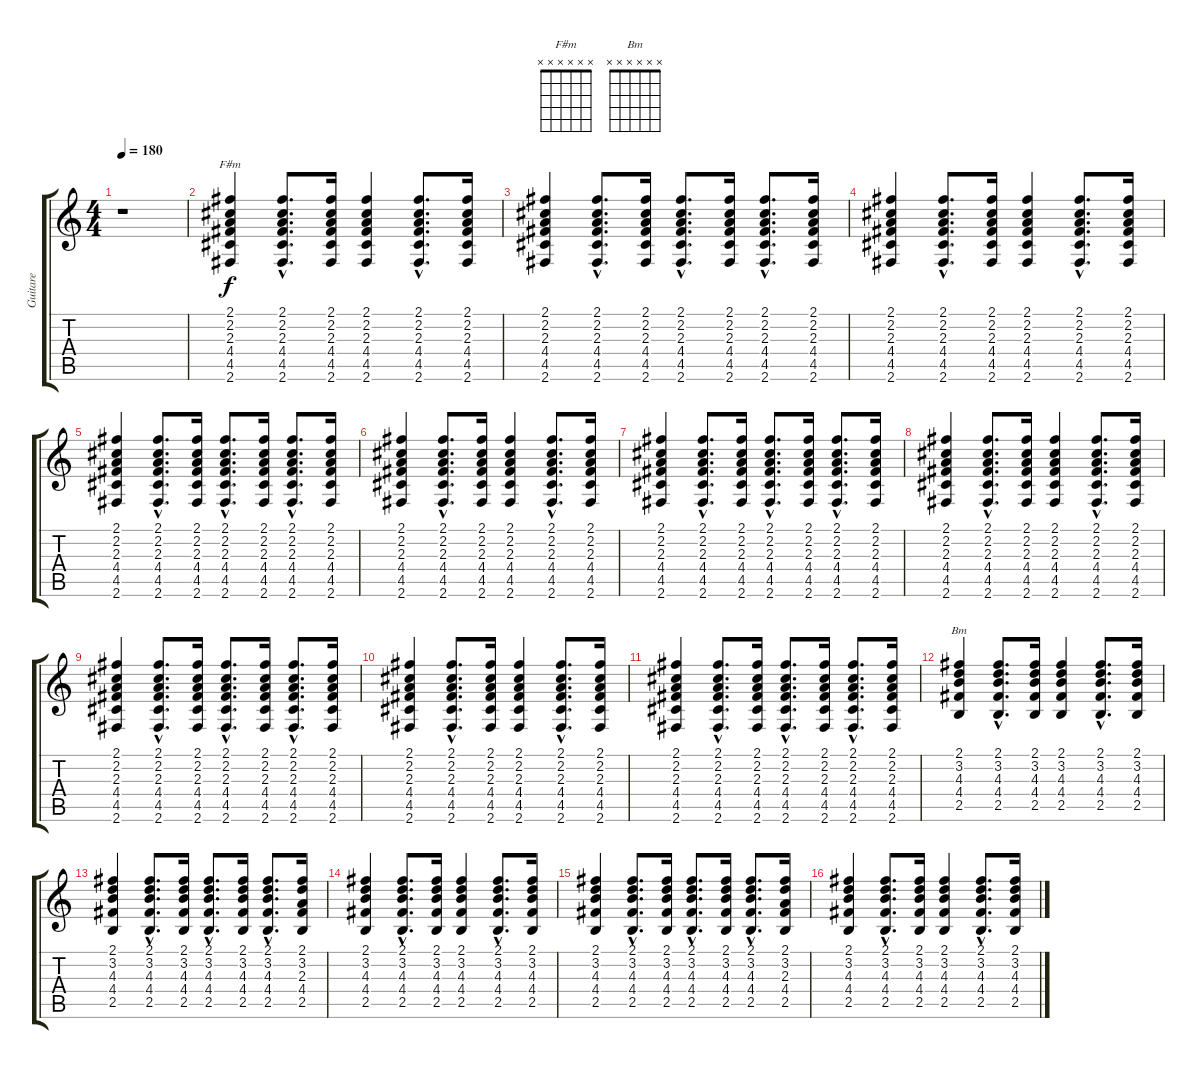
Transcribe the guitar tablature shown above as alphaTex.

\track ("Guitare" "Guitare") {instrument acousticguitarsteel}
\staff {score tabs}
\tuning (E4 B3 G3 D3 A2 E2) {hide}
\chord ("F#m" x x x x x x) {firstfret 0}
\chord ("Bm" x x x x x x) {firstfret 0}
\ts (4 4)
\tempo 180
\clef g2
\ks c
r.1{dy f instrument acousticguitarsteel} |
(2.1 2.2 2.3 4.4 4.5 2.6).4{ch "F#m"} (2.1{hac} 2.2{hac} 2.3{hac} 4.4{hac} 4.5{hac} 2.6{hac}).8{d} (2.1 2.2 2.3 4.4 4.5 2.6).16 (2.1 2.2 2.3 4.4 4.5 2.6).4 (2.1{hac} 2.2{hac} 2.3{hac} 4.4{hac} 4.5{hac} 2.6{hac}).8{d} (2.1 2.2 2.3 4.4 4.5 2.6).16 |
(2.1 2.2 2.3 4.4 4.5 2.6).4 (2.1{hac} 2.2{hac} 2.3{hac} 4.4{hac} 4.5{hac} 2.6{hac}).8{d} (2.1 2.2 2.3 4.4 4.5 2.6).16 (2.1{hac} 2.2{hac} 2.3{hac} 4.4{hac} 4.5{hac} 2.6{hac}).8{d} (2.1 2.2 2.3 4.4 4.5 2.6).16 (2.1{hac} 2.2{hac} 2.3{hac} 4.4{hac} 4.5{hac} 2.6{hac}).8{d} (2.1 2.2 2.3 4.4 4.5 2.6).16 |
(2.1 2.2 2.3 4.4 4.5 2.6).4 (2.1{hac} 2.2{hac} 2.3{hac} 4.4{hac} 4.5{hac} 2.6{hac}).8{d} (2.1 2.2 2.3 4.4 4.5 2.6).16 (2.1 2.2 2.3 4.4 4.5 2.6).4 (2.1{hac} 2.2{hac} 2.3{hac} 4.4{hac} 4.5{hac} 2.6{hac}).8{d} (2.1 2.2 2.3 4.4 4.5 2.6).16 |
(2.1 2.2 2.3 4.4 4.5 2.6).4 (2.1{hac} 2.2{hac} 2.3{hac} 4.4{hac} 4.5{hac} 2.6{hac}).8{d} (2.1 2.2 2.3 4.4 4.5 2.6).16 (2.1{hac} 2.2{hac} 2.3{hac} 4.4{hac} 4.5{hac} 2.6{hac}).8{d} (2.1 2.2 2.3 4.4 4.5 2.6).16 (2.1{hac} 2.2{hac} 2.3{hac} 4.4{hac} 4.5{hac} 2.6{hac}).8{d} (2.1 2.2 2.3 4.4 4.5 2.6).16 |
(2.1 2.2 2.3 4.4 4.5 2.6).4 (2.1{hac} 2.2{hac} 2.3{hac} 4.4{hac} 4.5{hac} 2.6{hac}).8{d} (2.1 2.2 2.3 4.4 4.5 2.6).16 (2.1 2.2 2.3 4.4 4.5 2.6).4 (2.1{hac} 2.2{hac} 2.3{hac} 4.4{hac} 4.5{hac} 2.6{hac}).8{d} (2.1 2.2 2.3 4.4 4.5 2.6).16 |
(2.1 2.2 2.3 4.4 4.5 2.6).4 (2.1{hac} 2.2{hac} 2.3{hac} 4.4{hac} 4.5{hac} 2.6{hac}).8{d} (2.1 2.2 2.3 4.4 4.5 2.6).16 (2.1{hac} 2.2{hac} 2.3{hac} 4.4{hac} 4.5{hac} 2.6{hac}).8{d} (2.1 2.2 2.3 4.4 4.5 2.6).16 (2.1{hac} 2.2{hac} 2.3{hac} 4.4{hac} 4.5{hac} 2.6{hac}).8{d} (2.1 2.2 2.3 4.4 4.5 2.6).16 |
(2.1 2.2 2.3 4.4 4.5 2.6).4 (2.1{hac} 2.2{hac} 2.3{hac} 4.4{hac} 4.5{hac} 2.6{hac}).8{d} (2.1 2.2 2.3 4.4 4.5 2.6).16 (2.1 2.2 2.3 4.4 4.5 2.6).4 (2.1{hac} 2.2{hac} 2.3{hac} 4.4{hac} 4.5{hac} 2.6{hac}).8{d} (2.1 2.2 2.3 4.4 4.5 2.6).16 |
(2.1 2.2 2.3 4.4 4.5 2.6).4 (2.1{hac} 2.2{hac} 2.3{hac} 4.4{hac} 4.5{hac} 2.6{hac}).8{d} (2.1 2.2 2.3 4.4 4.5 2.6).16 (2.1{hac} 2.2{hac} 2.3{hac} 4.4{hac} 4.5{hac} 2.6{hac}).8{d} (2.1 2.2 2.3 4.4 4.5 2.6).16 (2.1{hac} 2.2{hac} 2.3{hac} 4.4{hac} 4.5{hac} 2.6{hac}).8{d} (2.1 2.2 2.3 4.4 4.5 2.6).16 |
(2.1 2.2 2.3 4.4 4.5 2.6).4 (2.1{hac} 2.2{hac} 2.3{hac} 4.4{hac} 4.5{hac} 2.6{hac}).8{d} (2.1 2.2 2.3 4.4 4.5 2.6).16 (2.1 2.2 2.3 4.4 4.5 2.6).4 (2.1{hac} 2.2{hac} 2.3{hac} 4.4{hac} 4.5{hac} 2.6{hac}).8{d} (2.1 2.2 2.3 4.4 4.5 2.6).16 |
(2.1 2.2 2.3 4.4 4.5 2.6).4 (2.1{hac} 2.2{hac} 2.3{hac} 4.4{hac} 4.5{hac} 2.6{hac}).8{d} (2.1 2.2 2.3 4.4 4.5 2.6).16 (2.1{hac} 2.2{hac} 2.3{hac} 4.4{hac} 4.5{hac} 2.6{hac}).8{d} (2.1 2.2 2.3 4.4 4.5 2.6).16 (2.1{hac} 2.2{hac} 2.3{hac} 4.4{hac} 4.5{hac} 2.6{hac}).8{d} (2.1 2.2 2.3 4.4 4.5 2.6).16 |
(2.1 3.2 4.3 4.4 2.5).4{ch "Bm"} (2.1{hac} 3.2{hac} 4.3{hac} 4.4{hac} 2.5{hac}).8{d} (2.1 3.2 4.3 4.4 2.5).16 (2.1 3.2 4.3 4.4 2.5).4 (2.1{hac} 3.2{hac} 4.3{hac} 4.4{hac} 2.5{hac}).8{d} (2.1 3.2 4.3 4.4 2.5).16 |
(2.1 3.2 4.3 4.4 2.5).4 (2.1{hac} 3.2{hac} 4.3{hac} 4.4{hac} 2.5{hac}).8{d} (2.1 3.2 4.3 4.4 2.5).16 (2.1{hac} 3.2{hac} 4.3{hac} 4.4{hac} 2.5{hac}).8{d} (2.1 3.2 4.3 4.4 2.5).16 (2.1{hac} 3.2{hac} 4.3{hac} 4.4{hac} 2.5{hac}).8{d} (2.1 3.2 2.3 4.4 2.5).16 |
(2.1 3.2 4.3 4.4 2.5).4 (2.1{hac} 3.2{hac} 4.3{hac} 4.4{hac} 2.5{hac}).8{d} (2.1 3.2 4.3 4.4 2.5).16 (2.1 3.2 4.3 4.4 2.5).4 (2.1{hac} 3.2{hac} 4.3{hac} 4.4{hac} 2.5{hac}).8{d} (2.1 3.2 4.3 4.4 2.5).16 |
(2.1 3.2 4.3 4.4 2.5).4 (2.1{hac} 3.2{hac} 4.3{hac} 4.4{hac} 2.5{hac}).8{d} (2.1 3.2 4.3 4.4 2.5).16 (2.1{hac} 3.2{hac} 4.3{hac} 4.4{hac} 2.5{hac}).8{d} (2.1 3.2 4.3 4.4 2.5).16 (2.1{hac} 3.2{hac} 4.3{hac} 4.4{hac} 2.5{hac}).8{d} (2.1 3.2 2.3 4.4 2.5).16 |
(2.1 3.2 4.3 4.4 2.5).4 (2.1{hac} 3.2{hac} 4.3{hac} 4.4{hac} 2.5{hac}).8{d} (2.1 3.2 4.3 4.4 2.5).16 (2.1 3.2 4.3 4.4 2.5).4 (2.1{hac} 3.2{hac} 4.3{hac} 4.4{hac} 2.5{hac}).8{d} (2.1 3.2 4.3 4.4 2.5).16
